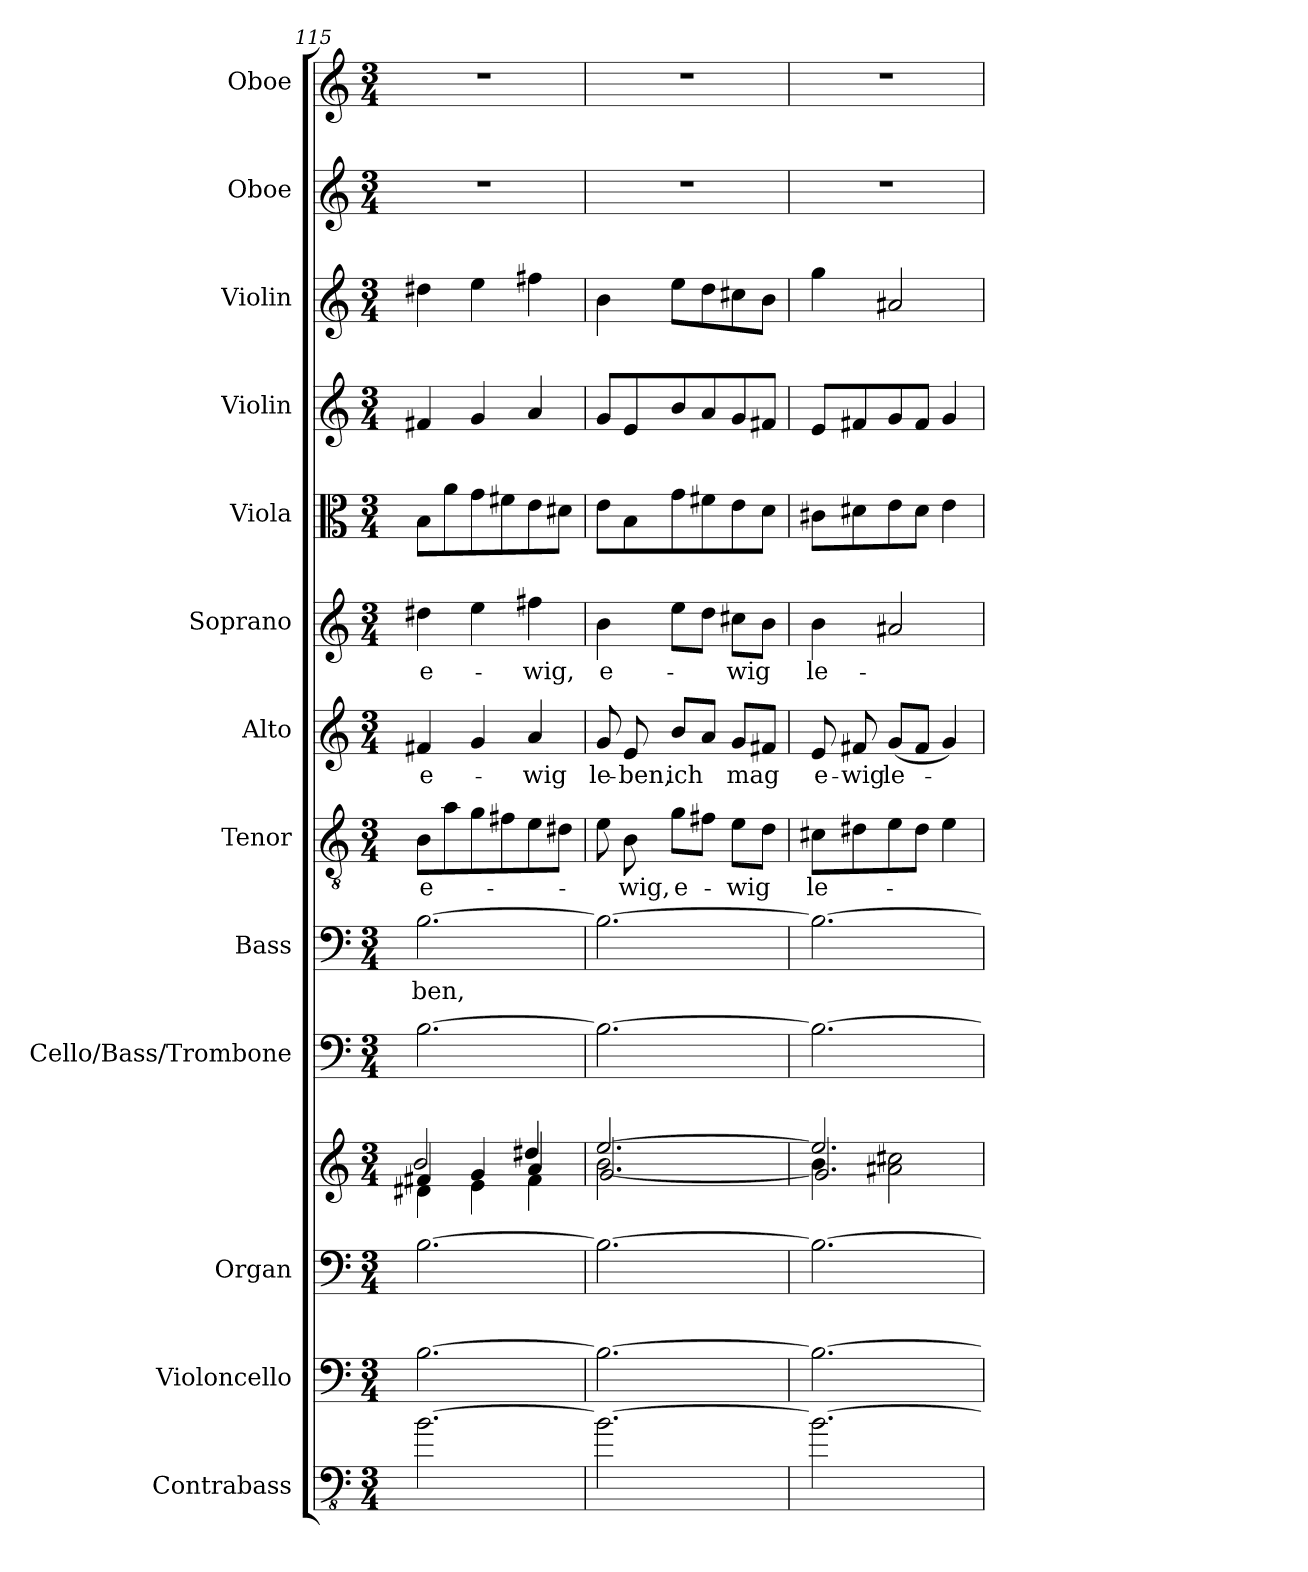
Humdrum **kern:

**kern	**kern	**kern	**kern	**kern	**kern	**text	**kern	**text	**kern	**text	**kern	**text	**kern	**kern	**kern	**kern	**kern
*part13	*part12	*part11	*part11	*part10	*part9	*part9	*part8	*part8	*part7	*part7	*part6	*part6	*part5	*part4	*part3	*part2	*part1
*staff14	*staff13	*staff12	*staff11	*staff10	*staff9	*staff9	*staff8	*staff8	*staff7	*staff7	*staff6	*staff6	*staff5	*staff4	*staff3	*staff2	*staff1
*I"Contrabass	*I"Violoncello	*I"Organ	*	*I"Cello/Bass/Trombone	*I"Bass	*	*I"Tenor	*	*I"Alto	*	*I"Soprano	*	*I"Viola	*I"Violin	*I"Violin	*I"Oboe	*I"Oboe
*I'Cb.	*I'Vc.	*I'Org.	*	*I'C/B/T	*I'B.	*	*I'T.	*	*I'A.	*	*I'S.	*	*I'Vla.	*I'Vln.	*I'Vln.	*I'Ob.	*I'Ob.
!!LO:PB:g=z
*clefFv4	*clefF4	*clefF4	*clefG2	*clefF4	*clefF4	*	*clefGv2	*	*clefG2	*	*clefG2	*	*clefC3	*clefG2	*clefG2	*clefG2	*clefG2
*ITrd7c12	*	*	*	*	*	*	*	*	*	*	*	*	*	*	*	*	*
*k[]	*k[]	*k[]	*k[]	*k[]	*k[]	*	*k[]	*	*k[]	*	*k[]	*	*k[]	*k[]	*k[]	*k[]	*k[]
*M3/4	*M3/4	*M3/4	*M3/4	*M3/4	*M3/4	*	*M3/4	*	*M3/4	*	*M3/4	*	*M3/4	*M3/4	*M3/4	*M3/4	*M3/4
=115	=115	=115	=115	=115	=115	=115	=115	=115	=115	=115	=115	=115	=115	=115	=115	=115	=115
*	*	*	*^	*	*	*	*	*	*	*	*	*	*	*	*	*	*
*	*	*	*	*^	*	*	*	*	*	*	*	*	*	*	*	*	*	*
[2.BB\	[2.B\	[2.B\	4f#X/	4d#X\	2b/	[2.B\	[2.B\	-ben,	8B\L	e-	4f#X/	e-	4dd#X\	e-	8B\L	4f#X/	4dd#X\	2.r	2.r
.	.	.	.	.	.	.	.	.	8a\	.	.	.	.	.	8a\	.	.	.	.
.	.	.	4g/	4e\	.	.	.	.	8g\	.	4g/	.	4ee\	.	8g\	4g/	4ee\	.	.
.	.	.	.	.	.	.	.	.	8f#X\	.	.	.	.	.	8f#X\	.	.	.	.
.	.	.	4a/	4f#\	4dd#X/	.	.	.	8e\	.	4a/	-wig	4ff#X\	-wig,	8e\	4a/	4ff#X\	.	.
.	.	.	.	.	.	.	.	.	8d#X\J	.	.	.	.	.	8d#X\J	.	.	.	.
=116	=116	=116	=116	=116	=116	=116	=116	=116	=116	=116	=116	=116	=116	=116	=116	=116	=116	=116	=116
2.BB\_	2.B\_	2.B\_	[2.ee/	[2.b\	2.g/	2.B\_	2.B\_	.	8e\	.	8g/	le-	4b\	e-	8e\L	8g/L	4b\	2.r	2.r
.	.	.	.	.	.	.	.	.	8B\	wig,	8e/	-ben,	.	.	8B\	8e/	.	.	.
.	.	.	.	.	.	.	.	.	8g\L	e-	8b/L	ich	8ee\L	.	8g\	8b/	8ee\L	.	.
.	.	.	.	.	.	.	.	.	8f#X\J	.	8a/J	.	8dd\J	.	8f#X\	8a/	8dd\	.	.
.	.	.	.	.	.	.	.	.	8e\L	-wig	8g/L	mag	8cc#X\L	wig	8e\	8g/	8cc#X\	.	.
.	.	.	.	.	.	.	.	.	8d\J	.	8f#X/J	.	8b\J	.	8d\J	8f#X/J	8b\J	.	.
=117	=117	=117	=117	=117	=117	=117	=117	=117	=117	=117	=117	=117	=117	=117	=117	=117	=117	=117	=117
2.BB\_	2.B\_	2.B\_	2.ee/]	4b\]	2.g/	2.B\_	2.B\_	.	8c#X\L	le-	8e/	e-	4b\	le-	8c#X\L	8e/L	4gg\	2.r	2.r
.	.	.	.	.	.	.	.	.	8d#X\	.	8f#X/	-wig	.	.	8d#X\	8f#X/	.	.	.
.	.	.	.	2a#X\ 2cc#X\	.	.	.	.	8e\	.	(8g/L	le-	2a#X/	.	8e\	8g/	2a#X/	.	.
.	.	.	.	.	.	.	.	.	8d#\J	.	8f#/J	.	.	.	8d#\J	8f#/J	.	.	.
.	.	.	.	.	.	.	.	.	4e\	.	4g/)	.	.	.	4e\	4g/	.	.	.
*	*	*	*v	*v	*v	*	*	*	*	*	*	*	*	*	*	*	*	*	*
=	=	=	=	=	=	=	=	=	=	=	=	=	=	=	=	=	=
*-	*-	*-	*-	*-	*-	*-	*-	*-	*-	*-	*-	*-	*-	*-	*-	*-	*-
